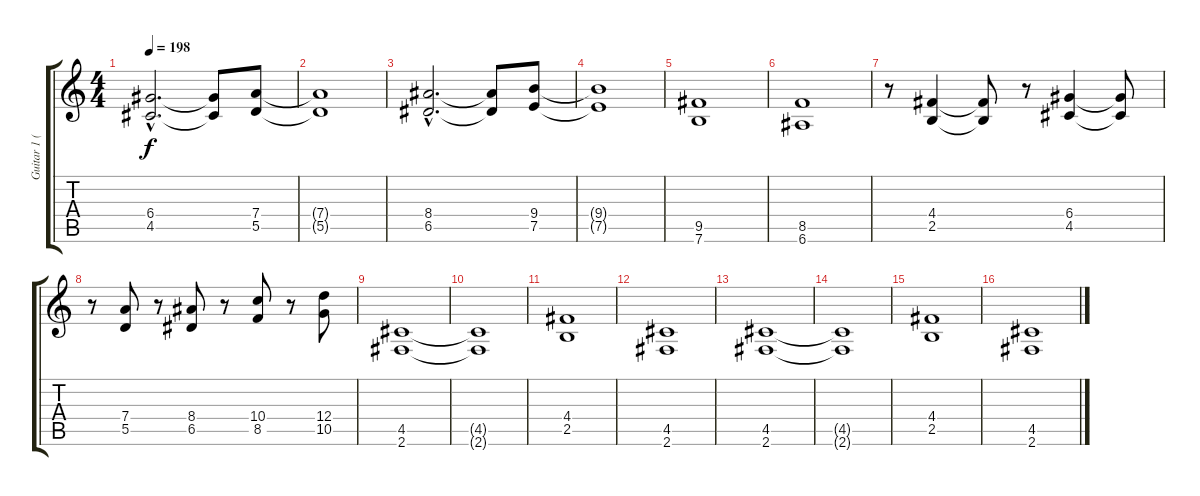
\track ("Guitar 1 (Mori Junta)" "Guitar 1 (") {instrument distortionguitar}
\staff {score tabs}
\tuning (E4 B3 G3 D3 A2 E2) {hide}
\ts (4 4)
\tempo 198
\clef g2
\ks c
(6.4{hac} 4.5{hac}).2{d dy f instrument distortionguitar} (6.4{t} 4.5{t}).8 (7.4 5.5).8 |
(7.4{t} 5.5{t}).1 |
(8.4{hac} 6.5{hac}).2{d} (8.4{t} 6.5{t}).8 (9.4 7.5).8 |
(9.4{t} 7.5{t}).1 |
(9.5 7.6).1 |
(8.5 6.6).1 |
r.8 (4.4 2.5).4 (4.4{t} 2.5{t}).8 r.8 (6.4 4.5).4 (6.4{t} 4.5{t}).8 |
r.8 (7.4 5.5).8 r.8 (8.4 6.5).8 r.8 (10.4 8.5).8 r.8 (12.4 10.5).8 |
(4.5 2.6).1 |
(4.5{t} 2.6{t}).1 |
(4.4 2.5).1 |
(4.5 2.6).1 |
(4.5 2.6).1 |
(4.5{t} 2.6{t}).1 |
(4.4 2.5).1 |
(4.5 2.6).1
